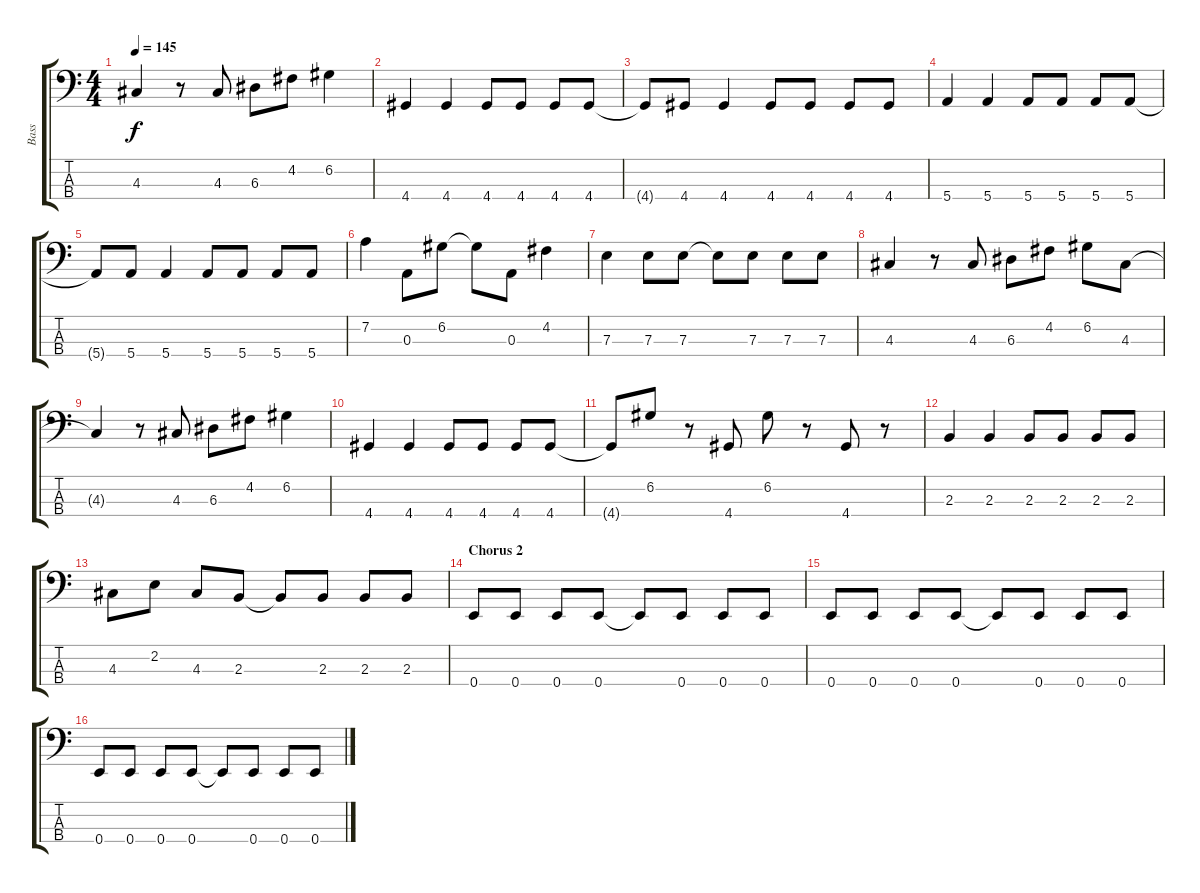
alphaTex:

\track ("Bass" "Bass") {instrument electricbasspick}
\staff {score tabs}
\tuning (G2 D2 A1 E1) {hide}
\ts (4 4)
\tempo 145
\clef f4
\ks c
4.3{t}.4{dy f} r.8 4.3.8 6.3.8 4.2.8 6.2.4 |
4.4.4 4.4.4 4.4.8 4.4.8 4.4.8 4.4.8 |
4.4{t}.8 4.4.8 4.4.4 4.4.8 4.4.8 4.4.8 4.4.8 |
5.4.4 5.4.4 5.4.8 5.4.8 5.4.8 5.4.8 |
5.4{t}.8 5.4.8 5.4.4 5.4.8 5.4.8 5.4.8 5.4.8 |
7.2.4 0.3.8 6.2.8 6.2{t}.8 0.3.8 4.2.4 |
7.3.4 7.3.8 7.3.8 7.3{t}.8 7.3.8 7.3.8 7.3.8 |
4.3.4 r.8 4.3.8 6.3.8 4.2.8 6.2.8 4.3.8 |
4.3{t}.4 r.8 4.3.8 6.3.8 4.2.8 6.2.4 |
4.4.4 4.4.4 4.4.8 4.4.8 4.4.8 4.4.8 |
4.4{t}.8 6.2.8 r.8 4.4.8 6.2.8 r.8 4.4.8 r.8 |
2.3.4 2.3.4 2.3.8 2.3.8 2.3.8 2.3.8 |
4.3.8 2.2.8 4.3.8 2.3.8 2.3{t}.8 2.3.8 2.3.8 2.3.8 |
\section ("" "Chorus 2")
0.4.8 0.4.8 0.4.8 0.4.8 0.4{t}.8 0.4.8 0.4.8 0.4.8 |
0.4.8 0.4.8 0.4.8 0.4.8 0.4{t}.8 0.4.8 0.4.8 0.4.8 |
0.4.8 0.4.8 0.4.8 0.4.8 0.4{t}.8 0.4.8 0.4.8 0.4.8
